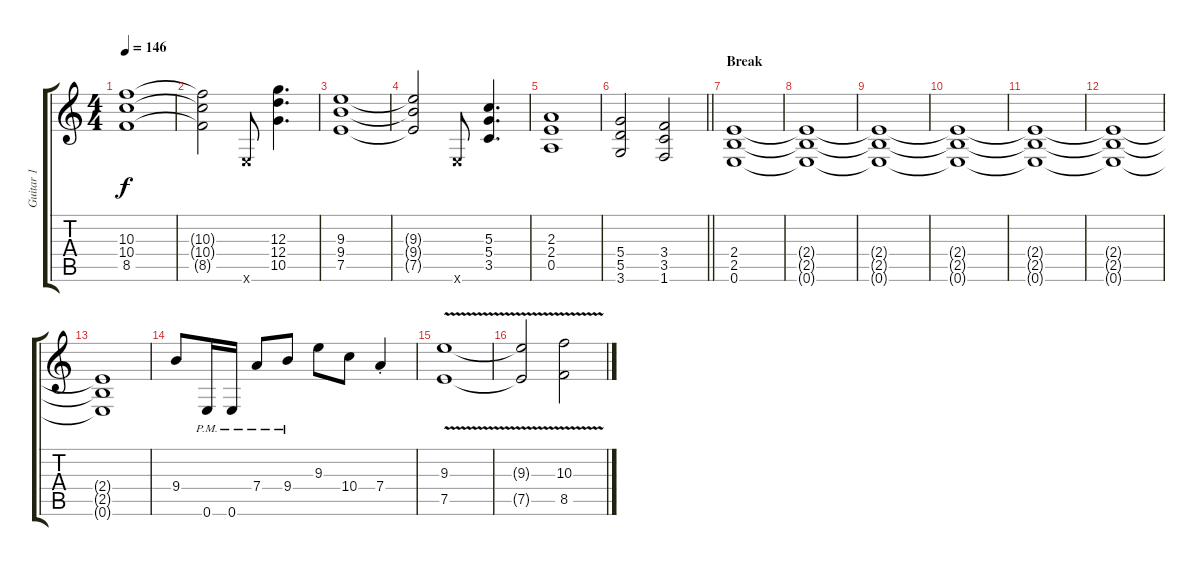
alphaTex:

\track ("Guitar 1" "Guitar 1") {instrument distortionguitar}
\staff {score tabs}
\tuning (E4 B3 G3 D3 A2 E2) {hide}
\ts (4 4)
\tempo 146
\clef g2
\ks c
(10.3 10.4 8.5).1{dy f} |
(10.3{t} 10.4{t} 8.5{t}).2 0.6{x}.8 (12.3 12.4 10.5).4{d} |
(9.3 9.4 7.5).1 |
(9.3{t} 9.4{t} 7.5{t}).2 0.6{x}.8 (5.3 5.4 3.5).4{d} |
(2.3 2.4 0.5).1 |
\barLineRight lightlight
(5.4 5.5 3.6).2 (3.4 3.5 1.6).2 |
\section ("" "Break")
(2.4 2.5 0.6).1 |
(2.4{t} 2.5{t} 0.6{t}).1 |
(2.4{t} 2.5{t} 0.6{t}).1 |
(2.4{t} 2.5{t} 0.6{t}).1 |
(2.4{t} 2.5{t} 0.6{t}).1 |
(2.4{t} 2.5{t} 0.6{t}).1 |
(2.4{t} 2.5{t} 0.6{t}).1 |
9.4.8 0.6{pm}.16 0.6{pm}.16 7.4{pm}.8 9.4{pm}.8 9.3.8 10.4.8 7.4{st}.4 |
(9.3{v} 7.5{v}).1 |
(9.3{t} 7.5{t}).2 (10.3{v} 8.5).2
